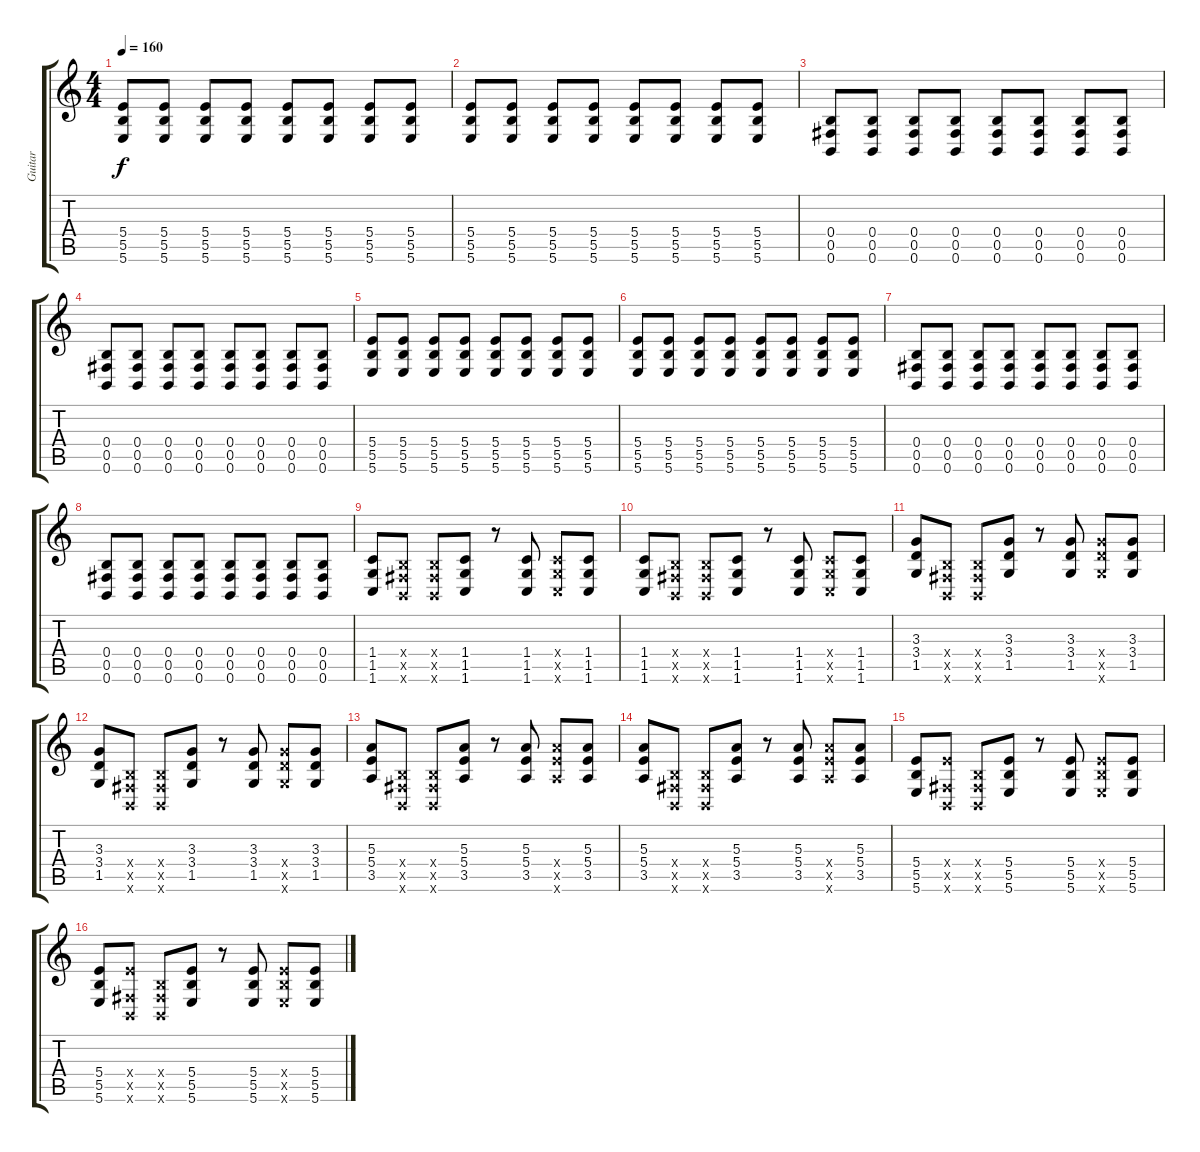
\track ("Guitar" "Guitar") {instrument distortionguitar}
\staff {score tabs}
\tuning (Db4 Ab3 E3 B2 Gb2 B1) {hide}
\ts (4 4)
\tempo 160
\clef g2
\ks c
(5.4 5.5 5.6).8{dy f} (5.4 5.5 5.6).8 (5.4 5.5 5.6).8 (5.4 5.5 5.6).8 (5.4 5.5 5.6).8 (5.4 5.5 5.6).8 (5.4 5.5 5.6).8 (5.4 5.5 5.6).8 |
(5.4 5.5 5.6).8 (5.4 5.5 5.6).8 (5.4 5.5 5.6).8 (5.4 5.5 5.6).8 (5.4 5.5 5.6).8 (5.4 5.5 5.6).8 (5.4 5.5 5.6).8 (5.4 5.5 5.6).8 |
(0.4 0.5 0.6).8 (0.4 0.5 0.6).8 (0.4 0.5 0.6).8 (0.4 0.5 0.6).8 (0.4 0.5 0.6).8 (0.4 0.5 0.6).8 (0.4 0.5 0.6).8 (0.4 0.5 0.6).8 |
(0.4 0.5 0.6).8 (0.4 0.5 0.6).8 (0.4 0.5 0.6).8 (0.4 0.5 0.6).8 (0.4 0.5 0.6).8 (0.4 0.5 0.6).8 (0.4 0.5 0.6).8 (0.4 0.5 0.6).8 |
(5.4 5.5 5.6).8 (5.4 5.5 5.6).8 (5.4 5.5 5.6).8 (5.4 5.5 5.6).8 (5.4 5.5 5.6).8 (5.4 5.5 5.6).8 (5.4 5.5 5.6).8 (5.4 5.5 5.6).8 |
(5.4 5.5 5.6).8 (5.4 5.5 5.6).8 (5.4 5.5 5.6).8 (5.4 5.5 5.6).8 (5.4 5.5 5.6).8 (5.4 5.5 5.6).8 (5.4 5.5 5.6).8 (5.4 5.5 5.6).8 |
(0.4 0.5 0.6).8 (0.4 0.5 0.6).8 (0.4 0.5 0.6).8 (0.4 0.5 0.6).8 (0.4 0.5 0.6).8 (0.4 0.5 0.6).8 (0.4 0.5 0.6).8 (0.4 0.5 0.6).8 |
(0.4 0.5 0.6).8 (0.4 0.5 0.6).8 (0.4 0.5 0.6).8 (0.4 0.5 0.6).8 (0.4 0.5 0.6).8 (0.4 0.5 0.6).8 (0.4 0.5 0.6).8 (0.4 0.5 0.6).8 |
(1.4 1.5 1.6).8 (0.4{x} 0.5{x} 0.6{x}).8 (0.4{x} 0.5{x} 0.6{x}).8 (1.4 1.5 1.6).8 r.8 (1.4 1.5 1.6).8 (1.4{x} 1.5{x} 1.6{x}).8 (1.4 1.5 1.6).8 |
(1.4 1.5 1.6).8 (0.4{x} 0.5{x} 0.6{x}).8 (0.4{x} 0.5{x} 0.6{x}).8 (1.4 1.5 1.6).8 r.8 (1.4 1.5 1.6).8 (1.4{x} 1.5{x} 1.6{x}).8 (1.4 1.5 1.6).8 |
(3.3 3.4 1.5).8 (0.4{x} 0.5{x} 0.6{x}).8 (0.4{x} 0.5{x} 0.6{x}).8 (3.3 3.4 1.5).8 r.8 (3.3 3.4 1.5).8 (8.4{x} 8.5{x} 8.6{x}).8 (3.3 3.4 1.5).8 |
(3.3 3.4 1.5).8 (0.4{x} 0.5{x} 0.6{x}).8 (0.4{x} 0.5{x} 0.6{x}).8 (3.3 3.4 1.5).8 r.8 (3.3 3.4 1.5).8 (8.4{x} 8.5{x} 8.6{x}).8 (3.3 3.4 1.5).8 |
(5.3 5.4 3.5).8 (0.4{x} 0.5{x} 0.6{x}).8 (0.4{x} 0.5{x} 0.6{x}).8 (5.3 5.4 3.5).8 r.8 (5.3 5.4 3.5).8 (10.4{x} 10.5{x} 10.6{x}).8 (5.3 5.4 3.5).8 |
(5.3 5.4 3.5).8 (0.4{x} 0.5{x} 0.6{x}).8 (0.4{x} 0.5{x} 0.6{x}).8 (5.3 5.4 3.5).8 r.8 (5.3 5.4 3.5).8 (10.4{x} 10.5{x} 10.6{x}).8 (5.3 5.4 3.5).8 |
(5.4 5.5 5.6).8 (5.4{x} 0.5{x} 0.6{x}).8 (0.4{x} 0.5{x} 0.6{x}).8 (5.4 5.5 5.6).8 r.8 (5.4 5.5 5.6).8 (5.4{x} 5.5{x} 5.6{x}).8 (5.4 5.5 5.6).8 |
(5.4 5.5 5.6).8 (5.4{x} 0.5{x} 0.6{x}).8 (0.4{x} 0.5{x} 0.6{x}).8 (5.4 5.5 5.6).8 r.8 (5.4 5.5 5.6).8 (5.4{x} 5.5{x} 5.6{x}).8 (5.4 5.5 5.6).8
